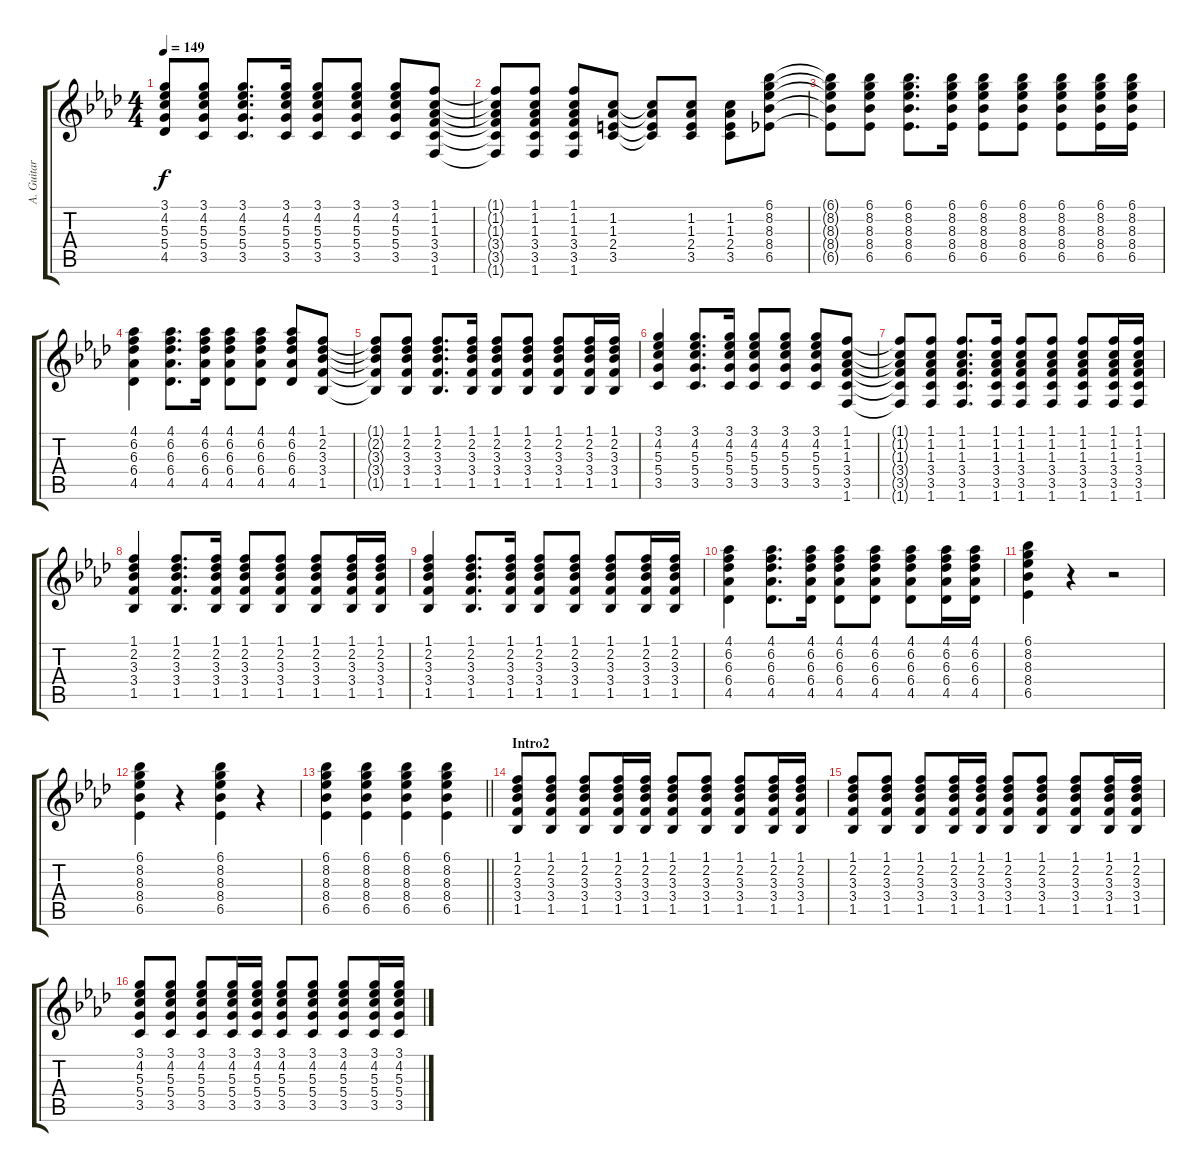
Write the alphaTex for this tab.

\track ("A. Guitar " "A. Guitar ") {instrument acousticguitarsteel}
\staff {score tabs}
\tuning (E4 B3 G3 D3 A2 E2) {hide}
\ts (4 4)
\tempo 149
\clef g2
\ks ab
(3.1{t} 4.2{t} 5.3{t} 5.4{t} 4.5{t}).8{dy f} (3.1 4.2 5.3 5.4 3.5).8 (3.1 4.2 5.3 5.4 3.5).8{d} (3.1 4.2 5.3 5.4 3.5).16 (3.1 4.2 5.3 5.4 3.5).8 (3.1 4.2 5.3 5.4 3.5).8 (3.1 4.2 5.3 5.4 3.5).8 (1.1 1.2 1.3 3.4 3.5 1.6).8 |
(1.1{t} 1.2{t} 1.3{t} 3.4{t} 3.5{t} 1.6{t}).8 (1.1 1.2 1.3 3.4 3.5 1.6).8 (1.1 1.2 1.3 3.4 3.5 1.6).8 (1.2 1.3 2.4 3.5).8 (1.2{t} 1.3{t} 2.4{t} 3.5{t}).8 (1.2 1.3 2.4 3.5).8 (1.2 1.3 2.4 3.5).8 (6.1 8.2 8.3 8.4 6.5).8 |
(6.1{t} 8.2{t} 8.3{t} 8.4{t} 6.5{t}).8 (6.1 8.2 8.3 8.4 6.5).8 (6.1 8.2 8.3 8.4 6.5).8{d} (6.1 8.2 8.3 8.4 6.5).16 (6.1 8.2 8.3 8.4 6.5).8 (6.1 8.2 8.3 8.4 6.5).8 (6.1 8.2 8.3 8.4 6.5).8 (6.1 8.2 8.3 8.4 6.5).16 (6.1 8.2 8.3 8.4 6.5).16 |
(4.1 6.2 6.3 6.4 4.5).4 (4.1 6.2 6.3 6.4 4.5).8{d} (4.1 6.2 6.3 6.4 4.5).16 (4.1 6.2 6.3 6.4 4.5).8 (4.1 6.2 6.3 6.4 4.5).8 (4.1 6.2 6.3 6.4 4.5).8 (1.1 2.2 3.3 3.4 1.5).8 |
(1.1{t} 2.2{t} 3.3{t} 3.4{t} 1.5{t}).8 (1.1 2.2 3.3 3.4 1.5).8 (1.1 2.2 3.3 3.4 1.5).8{d} (1.1 2.2 3.3 3.4 1.5).16 (1.1 2.2 3.3 3.4 1.5).8 (1.1 2.2 3.3 3.4 1.5).8 (1.1 2.2 3.3 3.4 1.5).8 (1.1 2.2 3.3 3.4 1.5).16 (1.1 2.2 3.3 3.4 1.5).16 |
(3.1 4.2 5.3 5.4 3.5).4 (3.1 4.2 5.3 5.4 3.5).8{d} (3.1 4.2 5.3 5.4 3.5).16 (3.1 4.2 5.3 5.4 3.5).8 (3.1 4.2 5.3 5.4 3.5).8 (3.1 4.2 5.3 5.4 3.5).8 (1.1 1.2 1.3 3.4 3.5 1.6).8 |
(1.1{t} 1.2{t} 1.3{t} 3.4{t} 3.5{t} 1.6{t}).8 (1.1 1.2 1.3 3.4 3.5 1.6).8 (1.1 1.2 1.3 3.4 3.5 1.6).8{d} (1.1 1.2 1.3 3.4 3.5 1.6).16 (1.1 1.2 1.3 3.4 3.5 1.6).8 (1.1 1.2 1.3 3.4 3.5 1.6).8 (1.1 1.2 1.3 3.4 3.5 1.6).8 (1.1 1.2 1.3 3.4 3.5 1.6).16 (1.1 1.2 1.3 3.4 3.5 1.6).16 |
(1.1 2.2 3.3 3.4 1.5).4 (1.1 2.2 3.3 3.4 1.5).8{d} (1.1 2.2 3.3 3.4 1.5).16 (1.1 2.2 3.3 3.4 1.5).8 (1.1 2.2 3.3 3.4 1.5).8 (1.1 2.2 3.3 3.4 1.5).8 (1.1 2.2 3.3 3.4 1.5).16 (1.1 2.2 3.3 3.4 1.5).16 |
(1.1 2.2 3.3 3.4 1.5).4 (1.1 2.2 3.3 3.4 1.5).8{d} (1.1 2.2 3.3 3.4 1.5).16 (1.1 2.2 3.3 3.4 1.5).8 (1.1 2.2 3.3 3.4 1.5).8 (1.1 2.2 3.3 3.4 1.5).8 (1.1 2.2 3.3 3.4 1.5).16 (1.1 2.2 3.3 3.4 1.5).16 |
(4.1 6.2 6.3 6.4 4.5).4 (4.1 6.2 6.3 6.4 4.5).8{d} (4.1 6.2 6.3 6.4 4.5).16 (4.1 6.2 6.3 6.4 4.5).8 (4.1 6.2 6.3 6.4 4.5).8 (4.1 6.2 6.3 6.4 4.5).8 (4.1 6.2 6.3 6.4 4.5).16 (4.1 6.2 6.3 6.4 4.5).16 |
(6.1 8.2 8.3 8.4 6.5).4 r.4 r.2 |
(6.1 8.2 8.3 8.4 6.5).4 r.4 (6.1 8.2 8.3 8.4 6.5).4 r.4 |
\barLineRight lightlight
(6.1 8.2 8.3 8.4 6.5).4 (6.1 8.2 8.3 8.4 6.5).4 (6.1 8.2 8.3 8.4 6.5).4 (6.1 8.2 8.3 8.4 6.5).4 |
\section ("" "Intro2")
(1.1 2.2 3.3 3.4 1.5).8 (1.1 2.2 3.3 3.4 1.5).8 (1.1 2.2 3.3 3.4 1.5).8 (1.1 2.2 3.3 3.4 1.5).16 (1.1 2.2 3.3 3.4 1.5).16 (1.1 2.2 3.3 3.4 1.5).8 (1.1 2.2 3.3 3.4 1.5).8 (1.1 2.2 3.3 3.4 1.5).8 (1.1 2.2 3.3 3.4 1.5).16 (1.1 2.2 3.3 3.4 1.5).16 |
(1.1 2.2 3.3 3.4 1.5).8 (1.1 2.2 3.3 3.4 1.5).8 (1.1 2.2 3.3 3.4 1.5).8 (1.1 2.2 3.3 3.4 1.5).16 (1.1 2.2 3.3 3.4 1.5).16 (1.1 2.2 3.3 3.4 1.5).8 (1.1 2.2 3.3 3.4 1.5).8 (1.1 2.2 3.3 3.4 1.5).8 (1.1 2.2 3.3 3.4 1.5).16 (1.1 2.2 3.3 3.4 1.5).16 |
(3.1 4.2 5.3 5.4 3.5).8 (3.1 4.2 5.3 5.4 3.5).8 (3.1 4.2 5.3 5.4 3.5).8 (3.1 4.2 5.3 5.4 3.5).16 (3.1 4.2 5.3 5.4 3.5).16 (3.1 4.2 5.3 5.4 3.5).8 (3.1 4.2 5.3 5.4 3.5).8 (3.1 4.2 5.3 5.4 3.5).8 (3.1 4.2 5.3 5.4 3.5).16 (3.1 4.2 5.3 5.4 3.5).16
